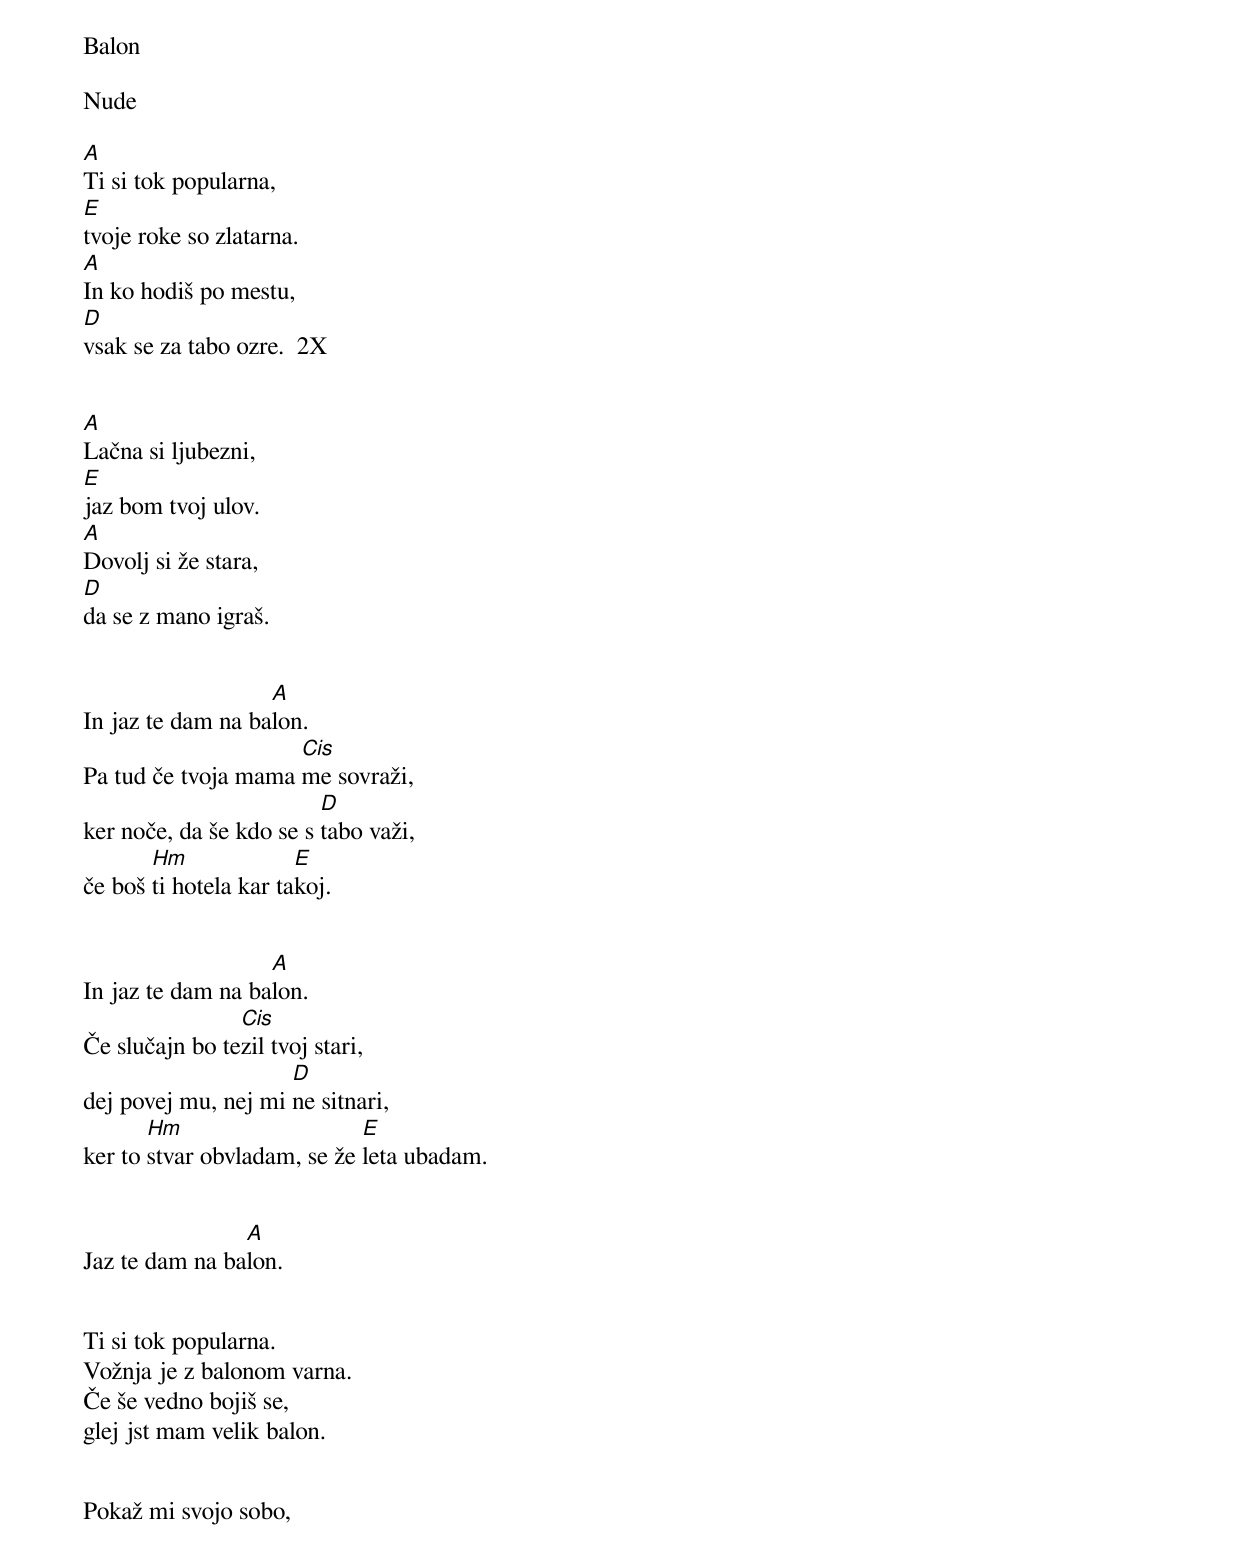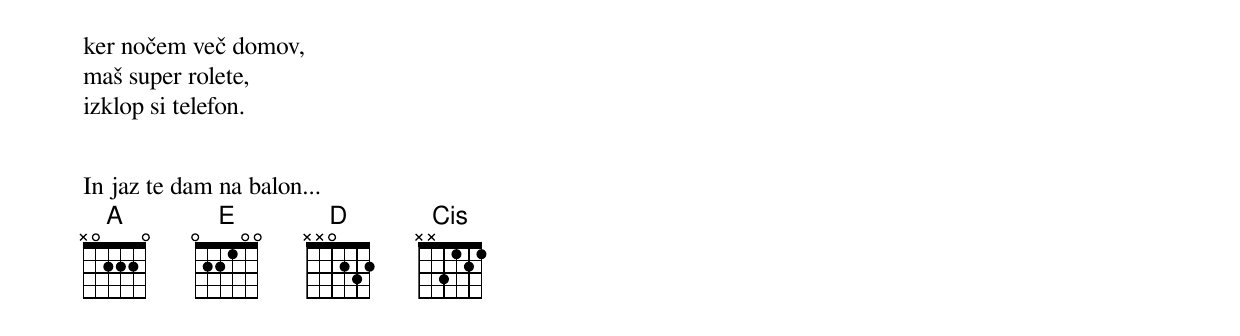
Balon

Nude

[A]Ti si tok popularna,
[E]tvoje roke so zlatarna.
[A]In ko hodiš po mestu,
[D]vsak se za tabo ozre.  2X


[A]Lačna si ljubezni,
[E]jaz bom tvoj ulov.
[A]Dovolj si že stara,
[D]da se z mano igraš.


In jaz te dam na ba[A]lon.
Pa tud če tvoja mama [Cis]me sovraži,
ker noče, da še kdo se s [D]tabo važi,
če boš [Hm]ti hotela kar ta[E]koj.


In jaz te dam na ba[A]lon.
Če slučajn bo te[Cis]zil tvoj stari,
dej povej mu, nej mi [D]ne sitnari,
ker to [Hm]stvar obvladam, se že [E]leta ubadam.


Jaz te dam na ba[A]lon.


Ti si tok popularna.
Vožnja je z balonom varna.
Če še vedno bojiš se,
glej jst mam velik balon.


Pokaž mi svojo sobo,
ker nočem več domov,
maš super rolete,
izklop si telefon.


In jaz te dam na balon...
